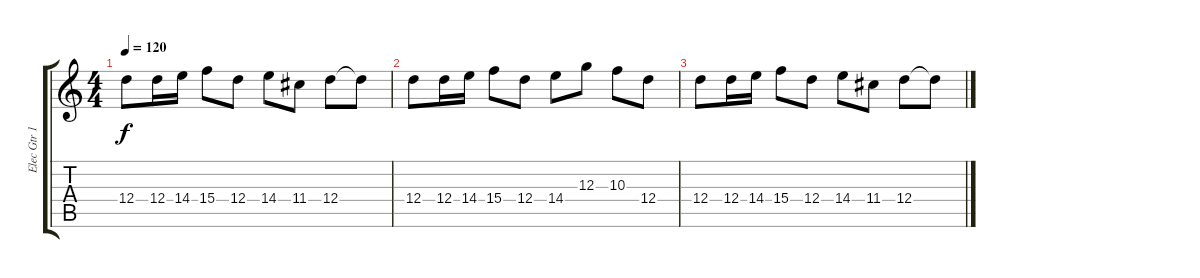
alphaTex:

\track ("Elec Gtr 1" "Elec Gtr 1") {instrument overdrivenguitar}
\staff {score tabs}
\tuning (E4 B3 G3 D3 A2 D2) {hide}
\ts (4 4)
\tempo 120
\clef g2
\ks c
12.4.8{dy f} 12.4.16 14.4.16 15.4.8 12.4.8 14.4.8 11.4.8 12.4.8 12.4{t}.8 |
12.4.8 12.4.16 14.4.16 15.4.8 12.4.8 14.4.8 12.3.8 10.3.8 12.4.8 |
12.4.8 12.4.16 14.4.16 15.4.8 12.4.8 14.4.8 11.4.8 12.4.8 12.4{t}.8
